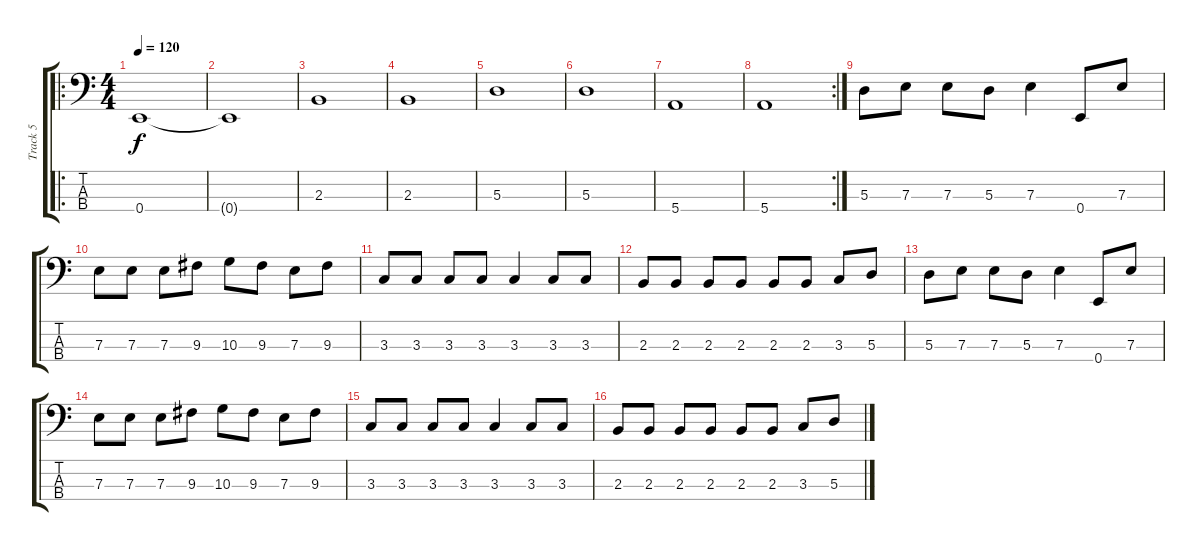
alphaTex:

\track ("Track 5" "Track 5") {instrument electricbasspick}
\staff {score tabs}
\tuning (G2 D2 A1 E1) {hide}
\ro
\ts (4 4)
\tempo 120
\clef f4
\ks c
0.4.1{dy f} |
0.4{t}.1 |
2.3.1 |
2.3.1 |
5.3.1 |
5.3.1 |
5.4.1 |
\rc 2
5.4.1 |
5.3.8 7.3.8 7.3.8 5.3.8 7.3.4 0.4.8 7.3.8 |
7.3.8 7.3.8 7.3.8 9.3.8 10.3.8 9.3.8 7.3.8 9.3.8 |
3.3.8 3.3.8 3.3.8 3.3.8 3.3.4 3.3.8 3.3.8 |
2.3.8 2.3.8 2.3.8 2.3.8 2.3.8 2.3.8 3.3.8 5.3.8 |
5.3.8 7.3.8 7.3.8 5.3.8 7.3.4 0.4.8 7.3.8 |
7.3.8 7.3.8 7.3.8 9.3.8 10.3.8 9.3.8 7.3.8 9.3.8 |
3.3.8 3.3.8 3.3.8 3.3.8 3.3.4 3.3.8 3.3.8 |
2.3.8 2.3.8 2.3.8 2.3.8 2.3.8 2.3.8 3.3.8 5.3.8
